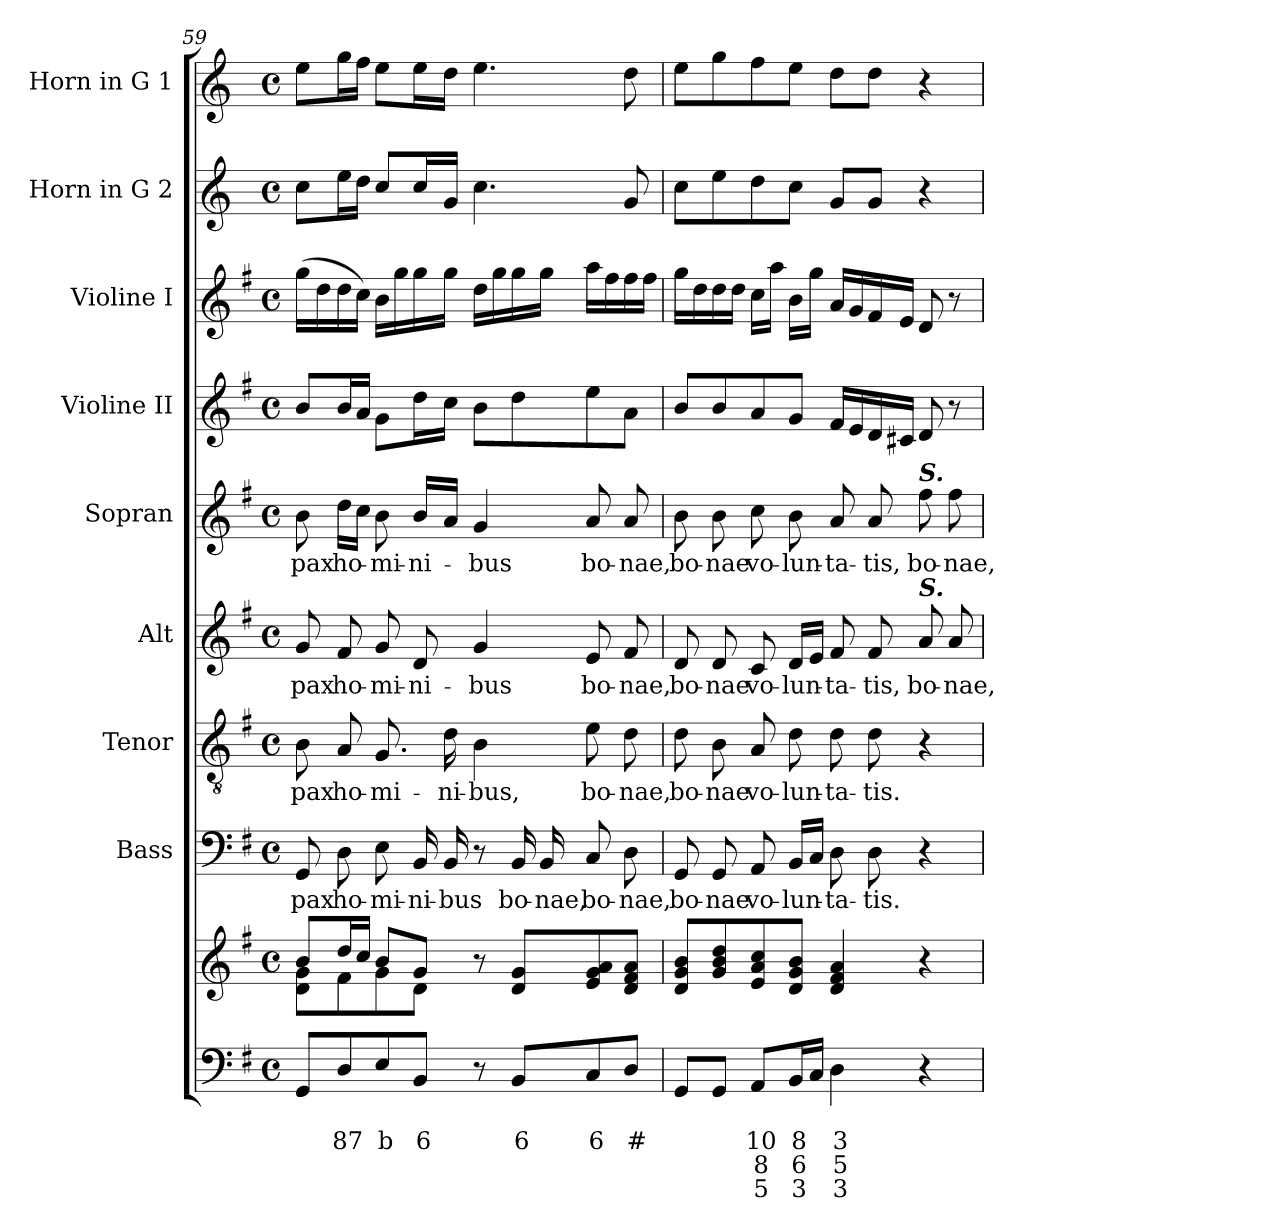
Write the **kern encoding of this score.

**kern	**text	**text	**text	**text	**kern	**kern	**text	**kern	**text	**kern	**text	**kern	**text	**kern	**kern	**kern	**kern
*part9	*part9	*part9	*part9	*part9	*part9	*part8	*part8	*part7	*part7	*part6	*part6	*part5	*part5	*part4	*part3	*part2	*part1
*staff10	*staff10	*staff10	*staff10	*staff10	*staff9	*staff8	*staff8	*staff7	*staff7	*staff6	*staff6	*staff5	*staff5	*staff4	*staff3	*staff2	*staff1
*	*	*	*	*	*	*I"Bass	*	*I"Tenor	*	*I"Alt	*	*I"Sopran	*	*I"Violine II	*I"Violine I	*I"Horn in G 2	*I"Horn in G 1
*	*	*	*	*	*	*I'B.	*	*I'T.	*	*I'A.	*	*I'S.	*	*I'Vl. II	*I'Vl. I	*	*
*clefF4	*	*	*	*	*clefG2	*clefF4	*	*clefGv2	*	*clefG2	*	*clefG2	*	*clefG2	*clefG2	*clefG2	*clefG2
*	*	*	*	*	*	*	*	*	*	*	*	*	*	*	*	*ITrd3c5	*ITrd3c5
*k[f#]	*	*	*	*	*k[f#]	*k[f#]	*	*k[f#]	*	*k[f#]	*	*k[f#]	*	*k[f#]	*k[f#]	*k[f#]	*k[f#]
*G:	*	*	*	*	*G:	*G:	*	*G:	*	*G:	*	*G:	*	*G:	*G:	*G:	*G:
*M4/4	*	*	*	*	*M4/4	*M4/4	*	*M4/4	*	*M4/4	*	*M4/4	*	*M4/4	*M4/4	*M4/4	*M4/4
*met(c)	*	*	*	*	*met(c)	*met(c)	*	*met(c)	*	*met(c)	*	*met(c)	*	*met(c)	*met(c)	*met(c)	*met(c)
=59	=59	=59	=59	=59	=59	=59	=59	=59	=59	=59	=59	=59	=59	=59	=59	=59	=59
*	*	*	*	*	*^	*	*	*	*	*	*	*	*	*	*	*	*
!	!	!	!	!	!	!	!	!LO:LY:b	!	!LO:LY:b	!	!LO:LY:b	!	!LO:LY:b	!	!	!	!
8GG/L	.	.	.	.	8b/L	8d\ 8g\L	8GG/	pax	8B\	pax	8g/	pax	8b\	pax	8b/L	(>16gg\LL	8g\L	8b\L
.	.	.	.	.	.	.	.	.	.	.	.	.	.	.	.	16dd\	.	.
!	!	!LO:LY:b	!	!	!	!	!	!LO:LY:b	!	!LO:LY:b	!	!LO:LY:b	!	!LO:LY:b	!	!	!	!
8D/	.	87	.	.	16dd/L	8f#\	8D\	ho-	8A/	ho-	8f#/	ho-	16dd\LL	ho-	16b/L	16dd\	16b\L	16dd\L
.	.	.	.	.	16cc/JJ	.	.	.	.	.	.	.	16cc\JJ	.	16a/JJ	16cc\JJ)	16a\JJ	16cc\JJ
!	!	!LO:LY:b	!	!	!	!	!	!LO:LY:b	!	!LO:LY:b	!	!LO:LY:b	!	!LO:LY:b	!	!	!	!
8E/	.	b	.	.	8b/L	8g\	8E\	-mi-	8.G/	-mi-	8g/	-mi-	8b\	-mi-	8g\L	16b\LL	8g/L	8b\L
.	.	.	.	.	.	.	.	.	.	.	.	.	.	.	.	16gg\	.	.
!	!	!LO:LY:b	!	!	!	!	!	!LO:LY:b	!	!	!	!LO:LY:b	!	!LO:LY:b	!	!	!	!
8BB/J	.	6	.	.	8g/J	8d\J	16BB/	-ni-	.	.	8d/	-ni-	16b/LL	-ni-	16dd\L	16gg\	16g/L	16b\L
!	!	!	!	!	!	!	!	!LO:LY:b	!	!LO:LY:b	!	!	!	!	!	!	!	!
.	.	.	.	.	.	.	16BB/	-bus	16d\	-ni-	.	.	16a/JJ	.	16cc\JJ	16gg\JJ	16d/JJ	16a\JJ
!	!	!	!	!	!	!	!	!	!	!LO:LY:b	!	!LO:LY:b	!	!LO:LY:b	!	!	!	!
8r	.	.	.	.	8r	2ryy	8r	.	4B\	-bus,	4g/	-bus	4g/	-bus	8b\L	16dd\LL	4.g\	4.b\
.	.	.	.	.	.	.	.	.	.	.	.	.	.	.	.	16gg\	.	.
!	!	!LO:LY:b	!	!	!	!	!	!LO:LY:b	!	!	!	!	!	!	!	!	!	!
8BB/L	.	6	.	.	8d/ 8g/L	.	16BB/	bo-	.	.	.	.	.	.	8dd\	16gg\	.	.
!	!	!	!	!	!	!	!	!LO:LY:b	!	!	!	!	!	!	!	!	!	!
.	.	.	.	.	.	.	16BB/	-nae,	.	.	.	.	.	.	.	16gg\JJ	.	.
!	!	!LO:LY:b	!	!	!	!	!	!LO:LY:b	!	!LO:LY:b	!	!LO:LY:b	!	!LO:LY:b	!	!	!	!
8C/	.	6	.	.	8e/ 8g/ 8a/	.	8C/	bo-	8e\	bo-	8e/	bo-	8a/	bo-	8ee\	16aa\LL	.	.
.	.	.	.	.	.	.	.	.	.	.	.	.	.	.	.	16ff#\	.	.
!	!	!LO:LY:b	!	!	!	!	!	!LO:LY:b	!	!LO:LY:b	!	!LO:LY:b	!	!LO:LY:b	!	!	!	!
8D/J	.	#	.	.	8d/ 8f#/ 8a/J	.	8D\	-nae,	8d\	-nae,	8f#/	-nae,	8a/	-nae,	8a\J	16ff#\	8d/	8a\
.	.	.	.	.	.	.	.	.	.	.	.	.	.	.	.	16ff#\JJ	.	.
*	*	*	*	*	*v	*v	*	*	*	*	*	*	*	*	*	*	*	*
=60	=60	=60	=60	=60	=60	=60	=60	=60	=60	=60	=60	=60	=60	=60	=60	=60	=60
!	!	!	!	!	!	!	!LO:LY:b	!	!LO:LY:b	!	!LO:LY:b	!	!LO:LY:b	!	!	!	!
8GG/L	.	.	.	.	8d/ 8g/ 8b/L	8GG/	bo-	8d\	bo-	8d/	bo-	8b\	bo-	8b/L	16gg\LL	8g\L	8b\L
.	.	.	.	.	.	.	.	.	.	.	.	.	.	.	16dd\	.	.
!	!	!	!	!	!	!	!LO:LY:b	!	!LO:LY:b	!	!LO:LY:b	!	!LO:LY:b	!	!	!	!
8GG/J	.	.	.	.	8g/ 8b/ 8dd/	8GG/	-nae	8B\	-nae	8d/	-nae	8b\	-nae	8b/	16dd\	8b\	8dd\
.	.	.	.	.	.	.	.	.	.	.	.	.	.	.	16dd\JJ	.	.
!	!	!LO:LY:b	!LO:LY:b	!LO:LY:b	!	!	!LO:LY:b	!	!LO:LY:b	!	!LO:LY:b	!	!LO:LY:b	!	!	!	!
8AA/L	.	10	8	5	8e/ 8a/ 8cc/	8AA/	vo-	8A/	vo-	8c/	vo-	8cc\	vo-	8a/	16cc\LL	8a\	8cc\
.	.	.	.	.	.	.	.	.	.	.	.	.	.	.	16aa\JJ	.	.
!	!	!LO:LY:b	!LO:LY:b	!LO:LY:b	!	!	!LO:LY:b	!	!LO:LY:b	!	!LO:LY:b	!	!LO:LY:b	!	!	!	!
16BB/L	.	8	6	3	8d/ 8g/ 8b/J	16BB/LL	-lun-	8d\	-lun-	16d/LL	-lun-	8b\	-lun-	8g/J	16b\LL	8g\J	8b\J
!	!	!LO:LY:b	!LO:LY:b	!LO:LY:b	!	!	!	!	!	!	!	!	!	!	!	!	!
16C/JJ	.	_	_	_	.	16C/JJ	.	.	.	16e/JJ	.	.	.	.	16gg\JJ	.	.
!	!	!LO:LY:b	!LO:LY:b	!LO:LY:b	!	!	!LO:LY:b	!	!LO:LY:b	!	!LO:LY:b	!	!LO:LY:b	!	!	!	!
4D\	.	3	5	3	4d/ 4f#/ 4a/	8D\	-ta-	8d\	-ta-	8f#/	-ta-	8a/	-ta-	16f#/LL	16a/LL	8d/L	8a\L
.	.	.	.	.	.	.	.	.	.	.	.	.	.	16e/	16g/	.	.
!	!	!	!	!	!	!	!LO:LY:b	!	!LO:LY:b	!	!LO:LY:b	!	!LO:LY:b	!	!	!	!
.	.	.	.	.	.	8D\	-tis.	8d\	-tis.	8f#/	-tis,	8a/	-tis,	16d/	16f#/	8d/J	8a\J
.	.	.	.	.	.	.	.	.	.	.	.	.	.	16c#X/JJ	16e/JJ	.	.
!	!	!	!	!	!	!	!	!	!	!	!	!LO:TX:a:Bi:t=S.	!	!	!	!	!
!	!	!	!	!	!	!	!	!	!	!LO:TX:a:Bi:t=S.	!	!	!	!	!	!	!
!	!	!	!	!	!	!	!	!	!	!	!LO:LY:b	!	!LO:LY:b	!	!	!	!
4r	.	.	.	.	4r	4r	.	4r	.	8a/	bo-	8ff#\	bo-	8d/	8d/	4r	4r
!	!	!	!	!	!	!	!	!	!	!	!LO:LY:b	!	!LO:LY:b	!	!	!	!
.	.	.	.	.	.	.	.	.	.	8a/	-nae,	8ff#\	-nae,	8r	8r	.	.
=	=	=	=	=	=	=	=	=	=	=	=	=	=	=	=	=	=
*-	*-	*-	*-	*-	*-	*-	*-	*-	*-	*-	*-	*-	*-	*-	*-	*-	*-
